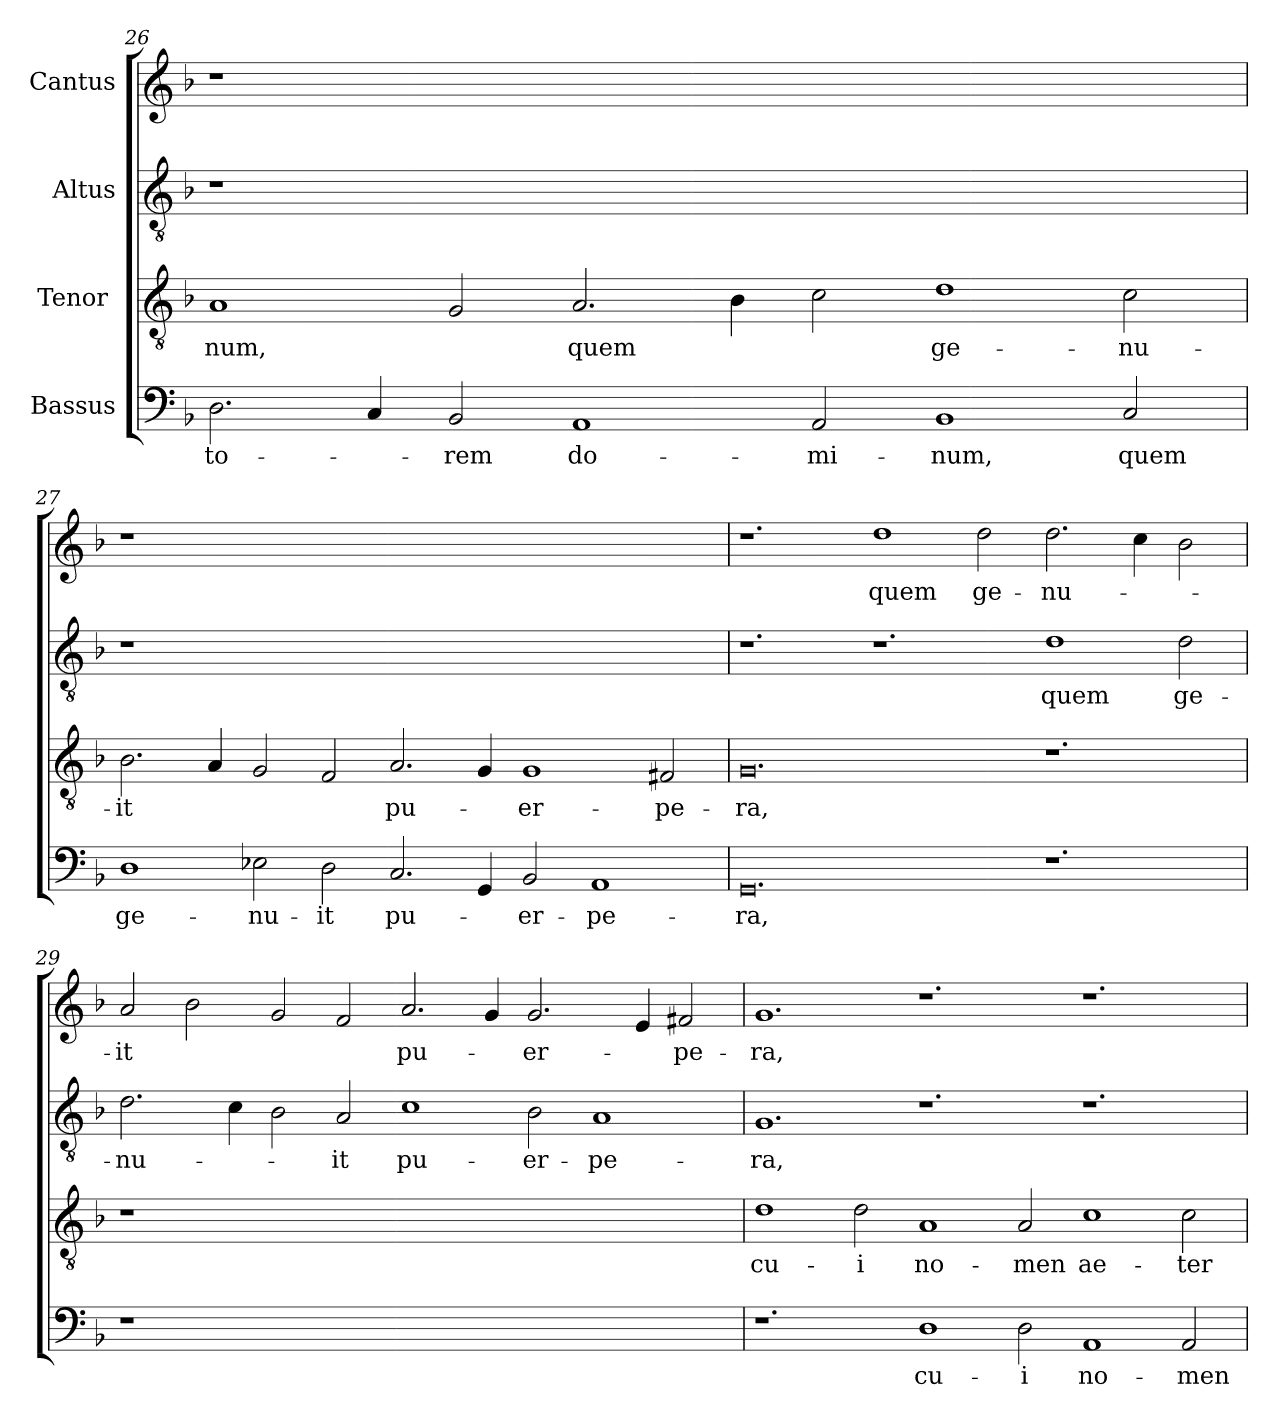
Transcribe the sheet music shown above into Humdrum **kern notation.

**kern	**text	**kern	**text	**kern	**text	**kern	**text
*part4	*part4	*part3	*part3	*part2	*part2	*part1	*part1
*staff4	*staff4	*staff3	*staff3	*staff2	*staff2	*staff1	*staff1
*I"Bassus	*	*I"Tenor 	*	*I"Altus	*	*I"Cantus	*
*clefF4	*	*clefGv2	*	*clefGv2	*	*clefG2	*
*k[b-]	*	*k[b-]	*	*k[b-]	*	*k[b-]	*
*F:	*	*F:	*	*F:	*	*F:	*
=26	=26	=26	=26	=26	=26	=26	=26
2.D\	-to-	1A/	-num,	1r	.	1r	.
4C/	.	.	.	.	.	.	.
2BB-/	-rem	2G/	.	2%7ryy	.	2%7ryy	.
1AA/	do-	2.A/	quem	.	.	.	.
.	.	4B-\	.	.	.	.	.
2AA/	-mi-	2c\	.	.	.	.	.
1BB-/	-num,	1d\	ge-	.	.	.	.
!	!LO:LY:i	!	!	!	!	!	!
2C/	quem	2c\	-nu-	.	.	.	.
!!LO:LB:g=z
=27	=27	=27	=27	=27	=27	=27	=27
!	!LO:LY:i	!	!	!	!	!	!
1D\	ge-	2.B-\	-it	1r	.	1r	.
.	.	4A/	.	.	.	.	.
!	!LO:LY:i	!	!	!	!	!	!
2E-X\	-nu-	2G/	.	2%7ryy	.	2%7ryy	.
!	!LO:LY:i	!	!	!	!	!	!
2D\	-it	2F/	.	.	.	.	.
!	!LO:LY:i	!	!	!	!	!	!
2.C/	pu-	2.A/	pu-	.	.	.	.
4GG/	.	4G/	.	.	.	.	.
!	!LO:LY:i	!	!	!	!	!	!
2BB-/	-er-	1G/	-er-	.	.	.	.
!	!LO:LY:i	!	!	!	!	!	!
1AA/	-pe-	.	.	.	.	.	.
.	.	2F#X/	-pe-	.	.	.	.
=28	=28	=28	=28	=28	=28	=28	=28
!	!LO:LY:i	!	!	!	!	!	!
0.GG/	-ra,	0.G/	-ra,	1.r	.	1.r	.
.	.	.	.	1.r	.	1dd\	quem
.	.	.	.	.	.	2dd\	ge-
1.r	.	1.r	.	1d\	quem	2.dd\	-nu-
.	.	.	.	.	.	4cc\	.
.	.	.	.	2d\	ge-	2b-\	.
=29	=29	=29	=29	=29	=29	=29	=29
1r	.	1r	.	2.d\	-nu-	2a/	-it
.	.	.	.	.	.	2b-\	.
.	.	.	.	4c\	.	.	.
2%7ryy	.	2%7ryy	.	2B-\	.	2g/	.
.	.	.	.	2A/	-it	2f/	.
.	.	.	.	1c\	pu-	2.a/	pu-
.	.	.	.	.	.	4g/	.
.	.	.	.	2B-\	-er-	2.g/	-er-
.	.	.	.	1A/	-pe-	.	.
.	.	.	.	.	.	4e/	.
.	.	.	.	.	.	2f#X/	-pe-
=30	=30	=30	=30	=30	=30	=30	=30
1.r	.	1d\	cu-	1.G/	-ra,	1.g/	-ra,
.	.	2d\	-i	.	.	.	.
1D\	cu-	1A/	no-	1.r	.	1.r	.
2D\	-i	2A/	-men	.	.	.	.
1AA/	no-	1c\	ae-	1.r	.	1.r	.
2AA/	-men	2c\	-ter-	.	.	.	.
=	=	=	=	=	=	=	=
*-	*-	*-	*-	*-	*-	*-	*-
